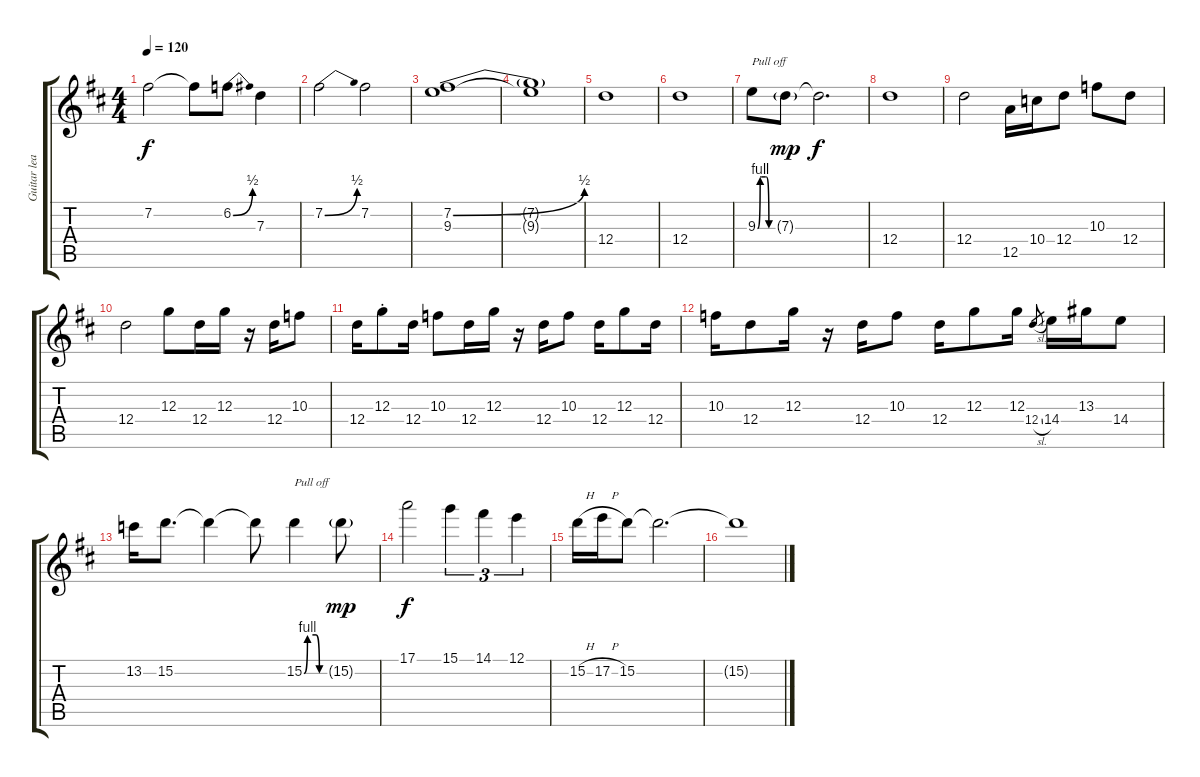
\track ("Guitar lead 2" "Guitar lea") {instrument distortionguitar}
\staff {score tabs}
\tuning (E4 B3 G3 D3 A2 E2) {hide}
\ts (4 4)
\tempo 120
\clef g2
\ks d
7.2.2{dy f} 7.2{t}.8 6.2{be (bend 0 0 60 2)}.8 7.3.4 |
7.2{be (bend 0 0 60 2)}.2 7.2.2 |
(7.2{be (bend 0 0 60 2)} 9.3).1 |
(7.2{t} 9.3{t}).1 |
12.4.1 |
12.4.1 |
9.3{be (custom 0 0 10 4 15 4 30 4 35 4 45 0 60 0)}.8{txt "Pull off"} 7.3{g}.8{dy mp} 7.3{t}.2{d dy f} |
12.4.1 |
12.4.2 12.5.16 10.4.16 12.4.8 10.3.8 12.4.8 |
12.4.2 12.3.8 12.4.16 12.3.16 r.16 12.4.16 10.3.8 |
12.4.16 12.3{st}.8 12.4.16 10.3.8 12.4.16 12.3.16 r.16 12.4.16 10.3.8 12.4.16 12.3.8 12.4.16 |
10.3.16 12.4.8 12.3.16 r.16 12.4.16 10.3.8 12.4.16 12.3.8 12.3.16 12.4{sl}.8{gr} 14.4.16 13.3.16 14.4.8 |
13.2.16 15.2.8{d} 15.2{t}.4 15.2{t}.8 15.2{be (custom 0 0 10 4 35 4 45 0 60 0)}.4{txt "Pull off"} 15.2{g}.8{dy mp} |
17.1.2{dy f} 15.1.4{tu (3 2)} 14.1.4{tu (3 2)} 12.1.4{tu (3 2)} |
15.2{h}.16{volume 4} 17.2{h}.16 15.2.8 15.2{t}.2{d} |
15.2{t}.1
